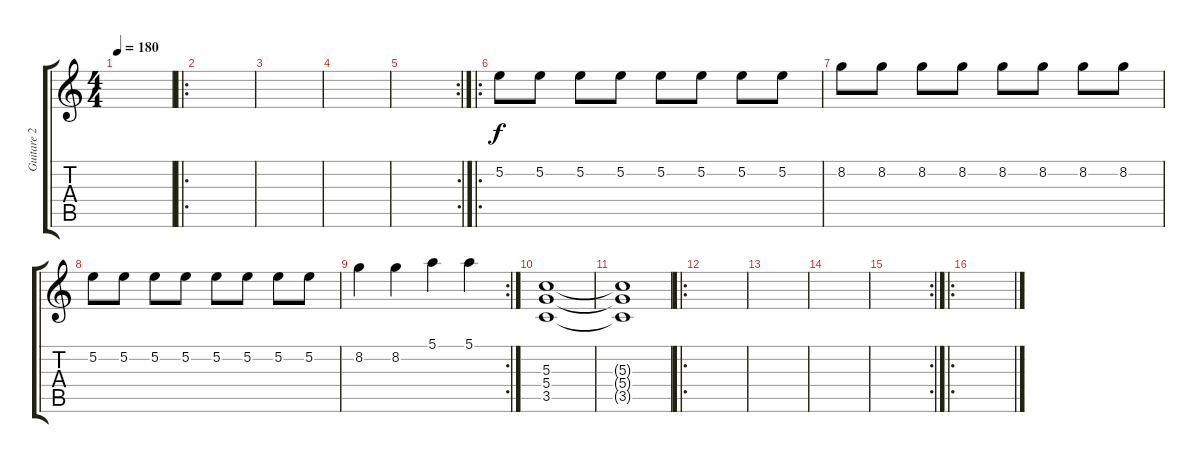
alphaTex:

\track ("Guitare 2" "Guitare 2") {instrument distortionguitar}
\staff {score tabs}
\tuning (E4 B3 G3 D3 A2 E2) {hide}
\ts (4 4)
\tempo 180
\clef g2
\ks c
|
\ro
|
|
|
\rc 2
|
\ro
5.2.8 5.2.8 5.2.8 5.2.8 5.2.8 5.2.8 5.2.8 5.2.8 |
8.2.8 8.2.8 8.2.8 8.2.8 8.2.8 8.2.8 8.2.8 8.2.8 |
5.2.8 5.2.8 5.2.8 5.2.8 5.2.8 5.2.8 5.2.8 5.2.8 |
\rc 2
8.2.4 8.2.4 5.1.4 5.1.4 |
(5.3 5.4 3.5).1 |
(5.3{t} 5.4{t} 3.5{t}).1 |
\ro
|
|
|
\rc 2
|
\ro
